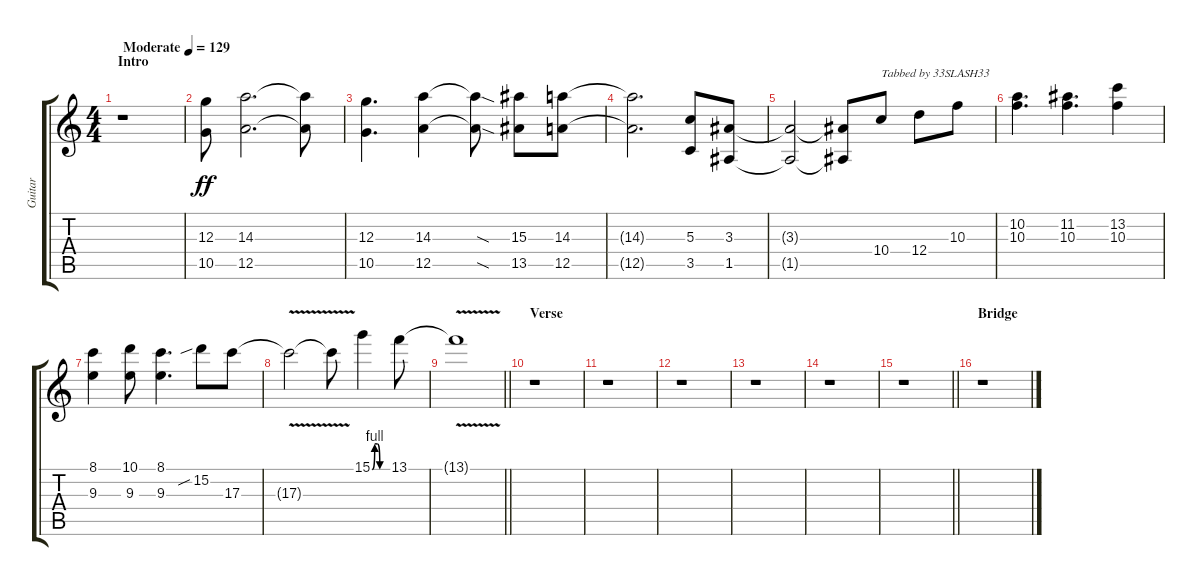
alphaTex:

\track ("Guitar" "Guitar") {instrument distortionguitar}
\staff {score tabs}
\tuning (E4 B3 G3 D3 A2 E2) {hide}
\ts (4 4)
\section ("" "Intro")
\tempo (129 "Moderate")
\clef g2
\ks c
r.1{dy ff instrument distortionguitar} |
(12.3 10.5).8 (14.3 12.5).2{d} (14.3{t} 12.5{t}).8 |
(12.3 10.5).4{d} (14.3 12.5).4 (14.3{sod t} 12.5{sod t}).8 (15.3 13.5).8 (14.3 12.5).8 |
(14.3{t} 12.5{t}).2{d} (5.3 3.5).8 (3.3 1.5).8 |
(3.3{t} 1.5{t}).2 (3.3{t} 1.5{t}).8 10.4.8{txt "Tabbed by 33SLASH33"} 12.4.8 10.3.8 |
(10.2 10.3).4{d} (11.2 10.3).4{d} (13.2 10.3).4 |
(8.1 9.3).4 (10.1 9.3).8 (8.1 9.3).4{d} 15.2{sib}.8 17.3.8 |
17.3{v t}.2 17.3{t}.8 15.1{be (custom 0 0 10 4 20 4 30 0 60 0)}.4 13.1.8 |
\barLineRight lightlight
13.1{v t}.1 |
\section ("" "Verse")
r.1 |
r.1 |
r.1 |
r.1 |
r.1 |
\barLineRight lightlight
r.1 |
\section ("" "Bridge")
r.1
